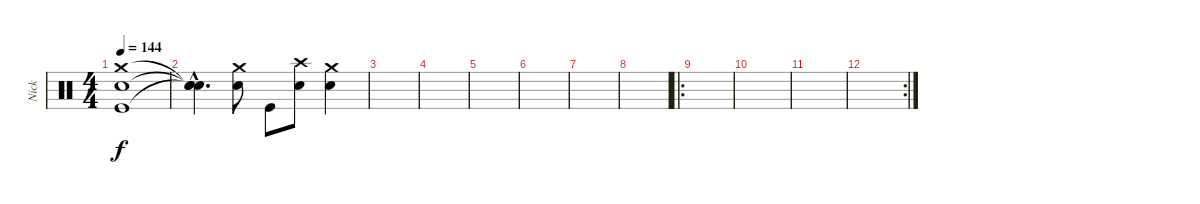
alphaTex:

\track ("Nick" "Nick") {instrument percussion}
\staff {score}
\articulation defaults
\ts (4 4)
\tempo 144
\clef neutral
\ks c
("Crash medium (hit)" "Snare (hit) 2" "Kick (hit)").1{dy f} |
("Snare (hit)"{hac t} "Snare (hit)"{hac t} "Snare (hit)"{hac t}).4{d} ("Crash medium (hit)" "Snare (hit) 2").8 "Kick (hit)".8 ("Crash high (hit)" "Snare (hit) 2").8 ("Crash medium (hit)" "Snare (hit) 2").4 |
|
|
|
|
|
|
\ro
|
|
|
\rc 2
